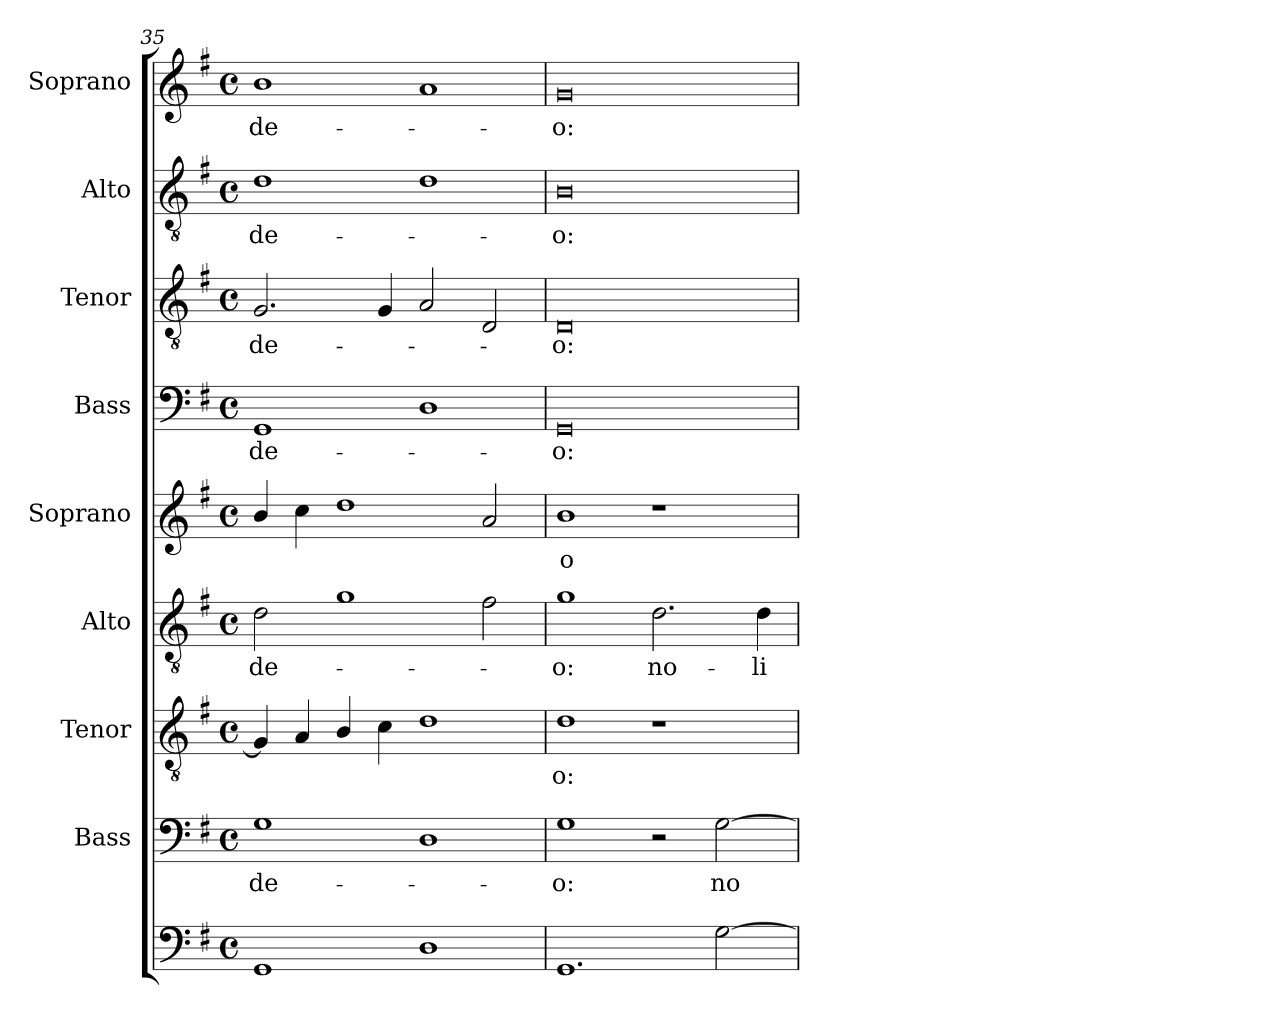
**kern	**kern	**text	**kern	**text	**kern	**text	**kern	**text	**kern	**text	**kern	**text	**kern	**text	**kern	**text
*part9	*part8	*part8	*part7	*part7	*part6	*part6	*part5	*part5	*part4	*part4	*part3	*part3	*part2	*part2	*part1	*part1
*staff9	*staff8	*staff8	*staff7	*staff7	*staff6	*staff6	*staff5	*staff5	*staff4	*staff4	*staff3	*staff3	*staff2	*staff2	*staff1	*staff1
*I""Violón y contrabajo"	*I"Bass	*	*I"Tenor	*	*I"Alto	*	*I"Soprano	*	*I"Bass	*	*I"Tenor	*	*I"Alto	*	*I"Soprano	*
*I'Cont.	*I'B.	*	*I'T.	*	*I'A.	*	*I'S.	*	*I'B.	*	*I'T.	*	*I'A.	*	*I'S.	*
*clefF4	*clefF4	*	*clefGv2	*	*clefGv2	*	*clefG2	*	*clefF4	*	*clefGv2	*	*clefGv2	*	*clefG2	*
*	*	*	*ITrd7c12	*	*ITrd7c12	*	*	*	*	*	*ITrd7c12	*	*ITrd7c12	*	*	*
*k[f#]	*k[f#]	*	*k[f#]	*	*k[f#]	*	*k[f#]	*	*k[f#]	*	*k[f#]	*	*k[f#]	*	*k[f#]	*
*G:	*G:	*	*G:	*	*G:	*	*G:	*	*G:	*	*G:	*	*G:	*	*G:	*
*M4/4	*M4/4	*	*M4/4	*	*M4/4	*	*M4/4	*	*M4/4	*	*M4/4	*	*M4/4	*	*M4/4	*
*met(c)	*met(c)	*	*met(c)	*	*met(c)	*	*met(c)	*	*met(c)	*	*met(c)	*	*met(c)	*	*met(c)	*
=35	=35	=35	=35	=35	=35	=35	=35	=35	=35	=35	=35	=35	=35	=35	=35	=35
!	!	!LO:LY:b:color=#000000	!	!	!	!	!	!	!	!	!	!	!	!	!	!
!	!	!	!	!	!	!LO:LY:b:color=#000000	!	!	!	!	!	!	!	!	!	!
!	!	!	!	!	!	!	!	!	!	!LO:LY:b:color=#000000	!	!	!	!	!	!
!	!	!	!	!	!	!	!	!	!	!	!	!LO:LY:b:color=#000000	!	!	!	!
!	!	!	!	!	!	!	!	!	!	!	!	!	!	!LO:LY:b:color=#000000	!	!
!	!	!	!	!	!	!	!	!	!	!	!	!	!	!	!	!LO:LY:b:color=#000000
1GGi	1Gi	de-	4GGi/]	.	2Di\	de-	4bi/	.	1GGi	de-	2.GGi/	de-	1Di	de-	1bi	de-
.	.	.	4AAi/	.	.	.	4cci\	.	.	.	.	.	.	.	.	.
.	.	.	4BBi/	.	1Gi	.	1ddi	.	.	.	.	.	.	.	.	.
.	.	.	4Ci\	.	.	.	.	.	.	.	4GGi/	.	.	.	.	.
1Di	1Di	.	1Di	.	.	.	.	.	1Di	.	2AAi/	.	1Di	.	1ai	.
.	.	.	.	.	2F#i\	.	2ai/	.	.	.	2DDi/	.	.	.	.	.
=36	=36	=36	=36	=36	=36	=36	=36	=36	=36	=36	=36	=36	=36	=36	=36	=36
!	!	!LO:LY:b:color=#000000	!	!	!	!	!	!	!	!	!	!	!	!	!	!
!	!	!	!	!LO:LY:b:color=#000000	!	!	!	!	!	!	!	!	!	!	!	!
!	!	!	!	!	!	!LO:LY:b:color=#000000	!	!	!	!	!	!	!	!	!	!
!	!	!	!	!	!	!	!	!LO:LY:b:color=#000000	!	!	!	!	!	!	!	!
!	!	!	!	!	!	!	!	!	!	!LO:LY:b:color=#000000	!	!	!	!	!	!
!	!	!	!	!	!	!	!	!	!	!	!	!LO:LY:b:color=#000000	!	!	!	!
!	!	!	!	!	!	!	!	!	!	!	!	!	!	!LO:LY:b:color=#000000	!	!
!	!	!	!	!	!	!	!	!	!	!	!	!	!	!	!	!LO:LY:b:color=#000000
1.GGi	1Gi	-o:	1Di	-o:	1Gi	-o:	1bi	-o	0GGi	-o:	0DDi	-o:	0BBi	-o:	0gi	-o:
!	!	!	!	!	!	!LO:LY:b:color=#000000	!	!	!	!	!	!	!	!	!	!
.	2r	.	1r	.	2.Di\	no-	1r	.	.	.	.	.	.	.	.	.
!	!	!LO:LY:b:color=#000000	!	!	!	!	!	!	!	!	!	!	!	!	!	!
[2Gi\	[2Gi\	no-	.	.	.	.	.	.	.	.	.	.	.	.	.	.
!	!	!	!	!	!	!LO:LY:b:color=#000000	!	!	!	!	!	!	!	!	!	!
.	.	.	.	.	4Di\	-li	.	.	.	.	.	.	.	.	.	.
=	=	=	=	=	=	=	=	=	=	=	=	=	=	=	=	=
*-	*-	*-	*-	*-	*-	*-	*-	*-	*-	*-	*-	*-	*-	*-	*-	*-
